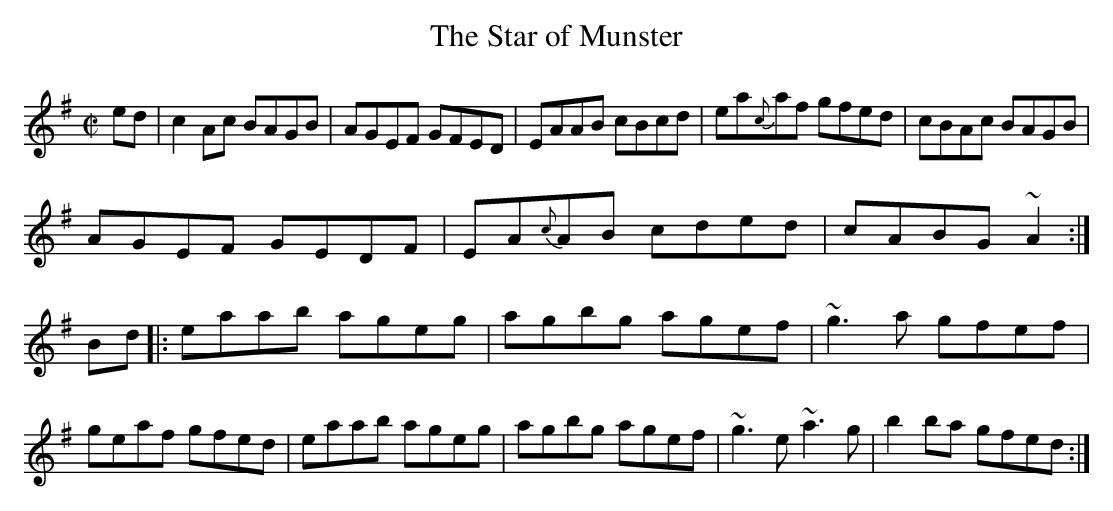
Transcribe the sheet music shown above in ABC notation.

X:1
T:Star of Munster, The
M:C|
K:ADor
ed|c2 Ac BAGB|AGEF GFED|EAAB cBcd| ea{c}af gfed|cBAc BAGB|
AGEF GEDF|EA{c}AB cded|cABG ~A2:|
Bd|:eaab ageg|agbg agef|~g3a gfef|
geaf gfed|eaab ageg|agbg agef|~g3e ~a3 g|b2 ba gfed:|
